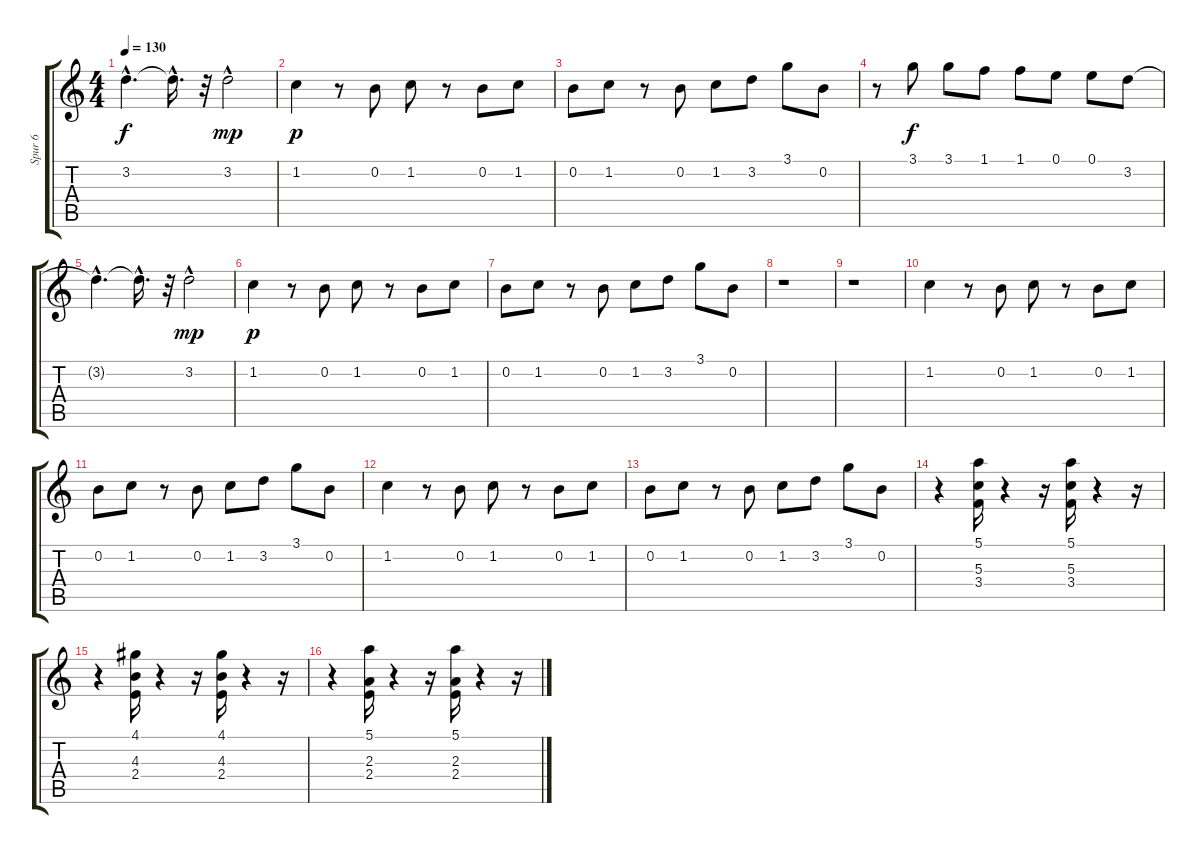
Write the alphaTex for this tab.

\track ("Spur 6" "Spur 6") {instrument overdrivenguitar}
\staff {score tabs}
\tuning (E4 B3 G3 D3 A2 E2) {hide}
\ts (4 4)
\tempo 130
\clef g2
\ks c
3.2{hac t}.4{d dy f} 3.2{hac t}.16{d} r.32 3.2{hac}.2{dy mp} |
1.2.4{dy p} r.8 0.2.8 1.2.8 r.8 0.2.8 1.2.8 |
0.2.8 1.2.8 r.8 0.2.8 1.2.8 3.2.8 3.1.8 0.2.8 |
r.8 3.1.8{dy f} 3.1.8 1.1.8 1.1.8 0.1.8 0.1.8 3.2.8 |
3.2{hac t}.4{d} 3.2{hac t}.16{d} r.32 3.2{hac}.2{dy mp} |
1.2.4{dy p} r.8 0.2.8 1.2.8 r.8 0.2.8 1.2.8 |
0.2.8 1.2.8 r.8 0.2.8 1.2.8 3.2.8 3.1.8 0.2.8 |
r.1 |
r.1 |
1.2.4 r.8 0.2.8 1.2.8 r.8 0.2.8 1.2.8 |
0.2.8 1.2.8 r.8 0.2.8 1.2.8 3.2.8 3.1.8 0.2.8 |
1.2.4 r.8 0.2.8 1.2.8 r.8 0.2.8 1.2.8 |
0.2.8 1.2.8 r.8 0.2.8 1.2.8 3.2.8 3.1.8 0.2.8 |
r.4 (5.1 5.3 3.4).16 r.4 r.16 (5.1 5.3 3.4).16 r.4 r.16 |
r.4 (4.1 4.3 2.4).16 r.4 r.16 (4.1 4.3 2.4).16 r.4 r.16 |
r.4 (5.1 2.3 2.4).16 r.4 r.16 (5.1 2.3 2.4).16 r.4 r.16
